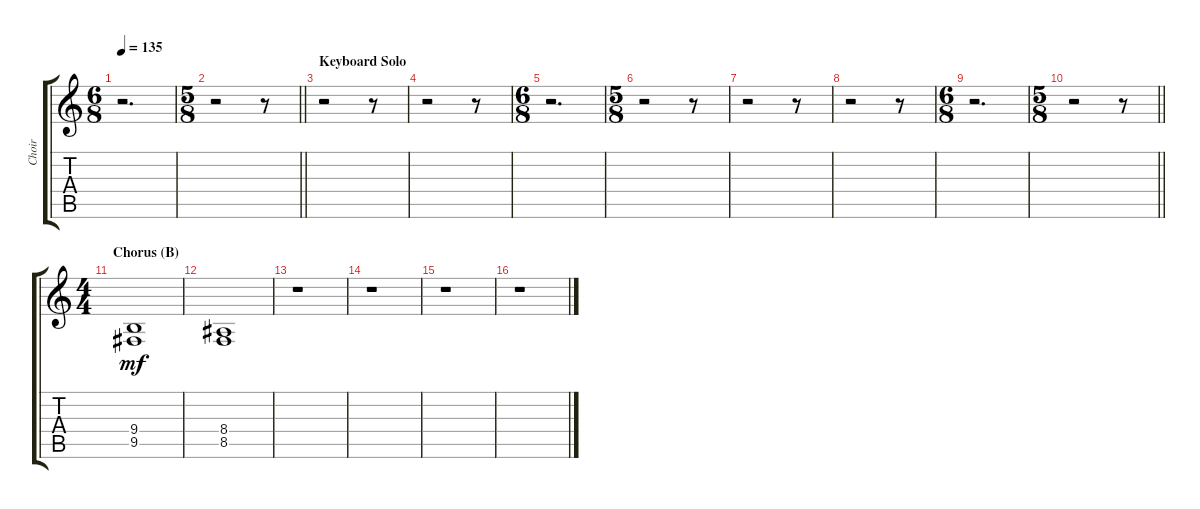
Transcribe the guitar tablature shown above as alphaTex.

\track ("Choir" "Choir") {instrument choiraahs}
\staff {score tabs}
\tuning (E4 B3 G3 D3 A2 E2) {hide}
\ts (6 8)
\tempo 135
\clef g2
\ks c
r.2{d dy mf} |
\ts (5 8)
\barLineRight lightlight
r.2 r.8 |
\section ("" "Keyboard Solo")
r.2 r.8 |
r.2 r.8 |
\ts (6 8)
r.2{d} |
\ts (5 8)
r.2 r.8 |
r.2 r.8 |
r.2 r.8 |
\ts (6 8)
r.2{d} |
\ts (5 8)
\barLineRight lightlight
r.2 r.8 |
\ts (4 4)
\section ("" "Chorus (B)")
(9.4 9.5).1 |
(8.4 8.5).1 |
r.1 |
r.1 |
r.1 |
r.1
